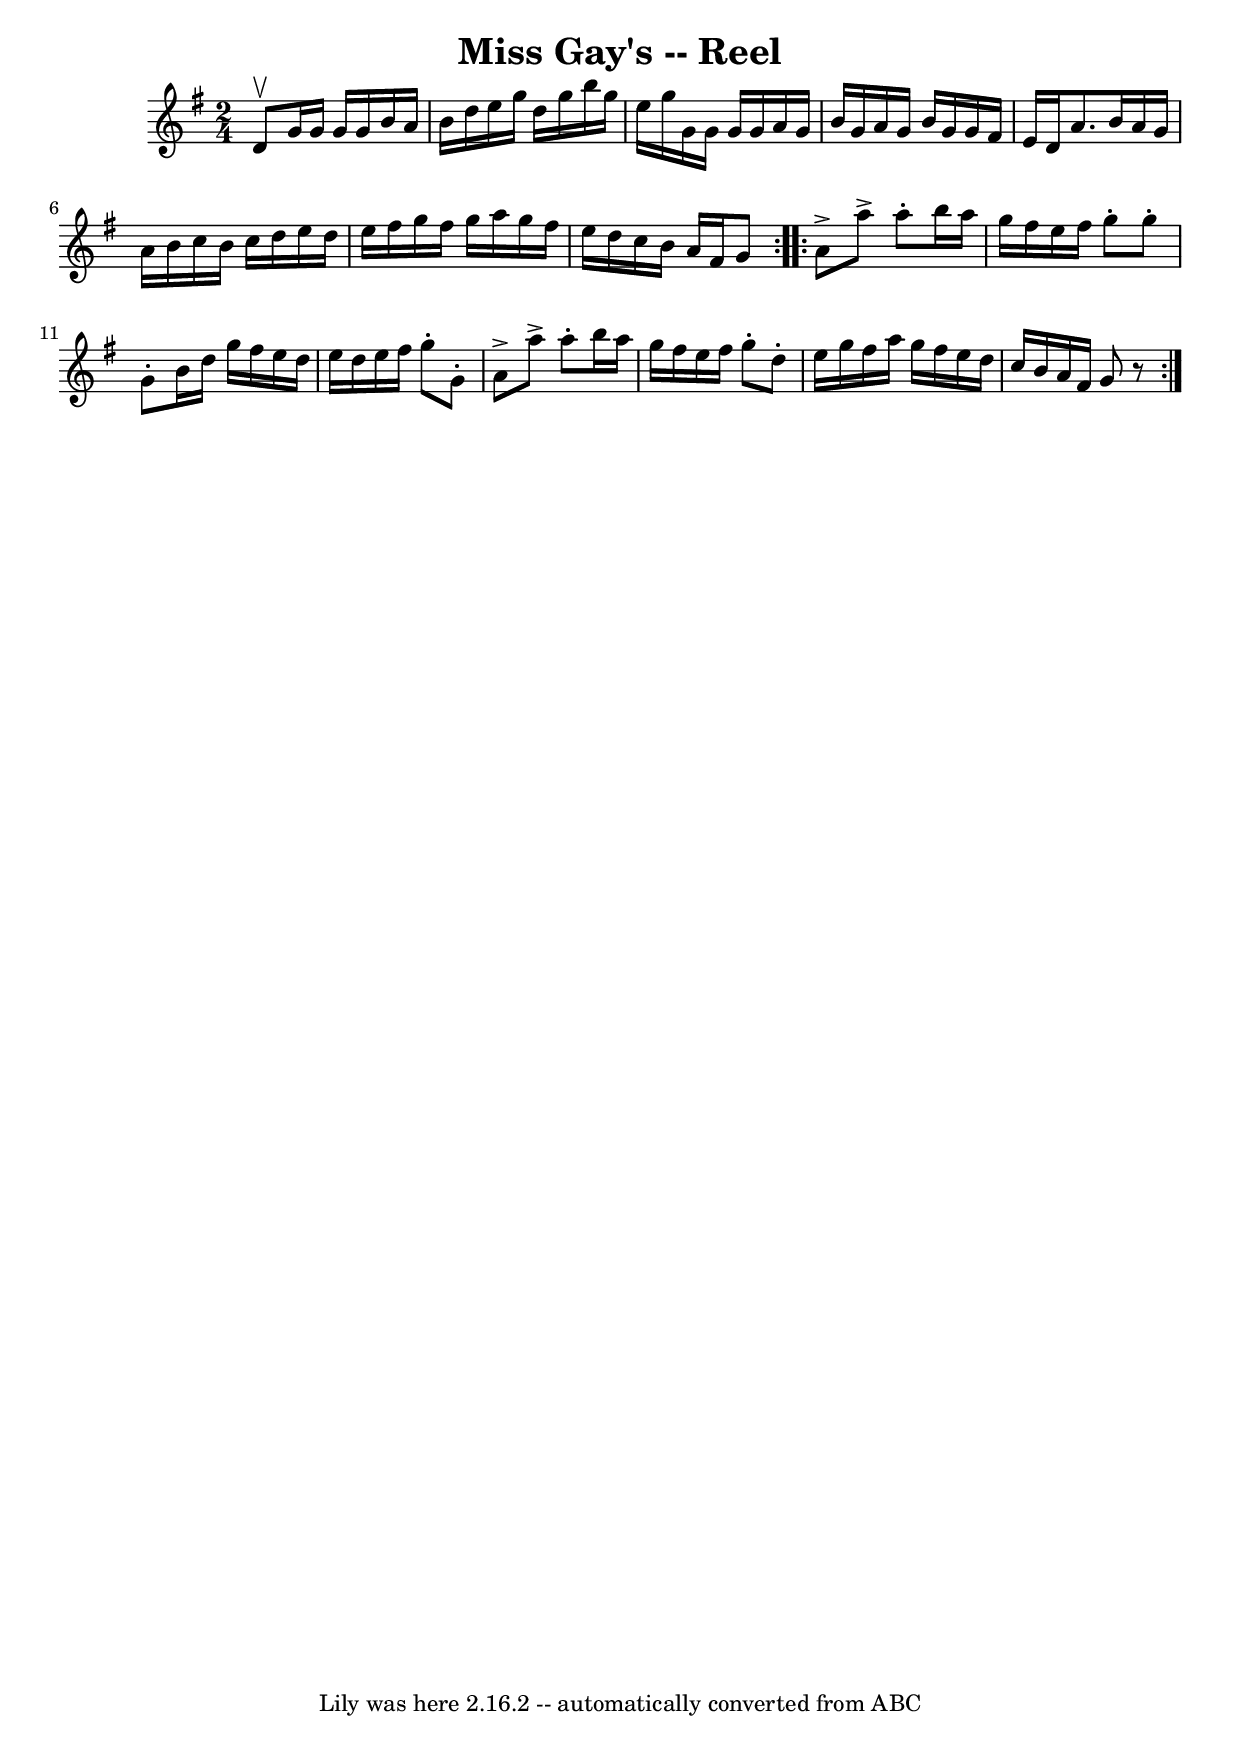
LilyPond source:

\version "2.16.2"
\include "Mammoth.ily"
\header {
  %% book = "Ryan's Mammoth Collection"
  crossRefNumber = "1"
  footnotes = "\\\\175"
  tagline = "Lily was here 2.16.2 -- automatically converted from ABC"
  title = "Miss Gay's -- Reel"

}
voicedefault =  {



  \repeat volta 2 {

    \time 2/4 
    \key g \major d'8^\upbow |
    g'16 g'16 g'16 g'16 
    b'16 a'16 b'16 d''16    |
    e''16 g''16 d''16 g''16 
    b''16 g''16 e''16 g''16    |
    g'16 g'16 g'16 g'16  
    a'16 g'16 b'16 g'16    |
    a'16 g'16 b'16 g'16    
    g'16 fis'16 e'16 d'16    |
    a'8. b'16 a'16 g'16    
    a'16 b'16    |
    c''16 b'16 c''16 d''16 e''16 d''16    
    e''16 fis''16    |
    g''16 fis''16 g''16 a''16 g''16    
    fis''16 e''16 d''16    |
    c''16 b'16 a'16 fis'16 g'8  
    
  } 
  \repeat volta 2 {
    a'8^\accent a''8^\accent a''8 -. b''16    
    a''16    |
    g''16 fis''16 e''16 fis''16 g''8 -. g''8 -.   
    |
    g'8 -. b'16 d''16 g''16 fis''16 e''16 d''16    
    |
    e''16 d''16 e''16 fis''16 g''8 -. g'8 -.   |
    
    a'8^\accent a''8^\accent a''8 -. b''16 a''16    |
    g''16    
    fis''16 e''16 fis''16 g''8 -. d''8 -.   |
    e''16 g''16    
    fis''16 a''16 g''16 fis''16 e''16 d''16    |
    c''16    
    b'16 a'16 fis'16 g'8    r8   
  }   

}

\score{
  <<

    \context Staff="default"
    {
      \voicedefault 
      
    }

  >>
  \layout {
    
  }
  \midi {
  }

}
